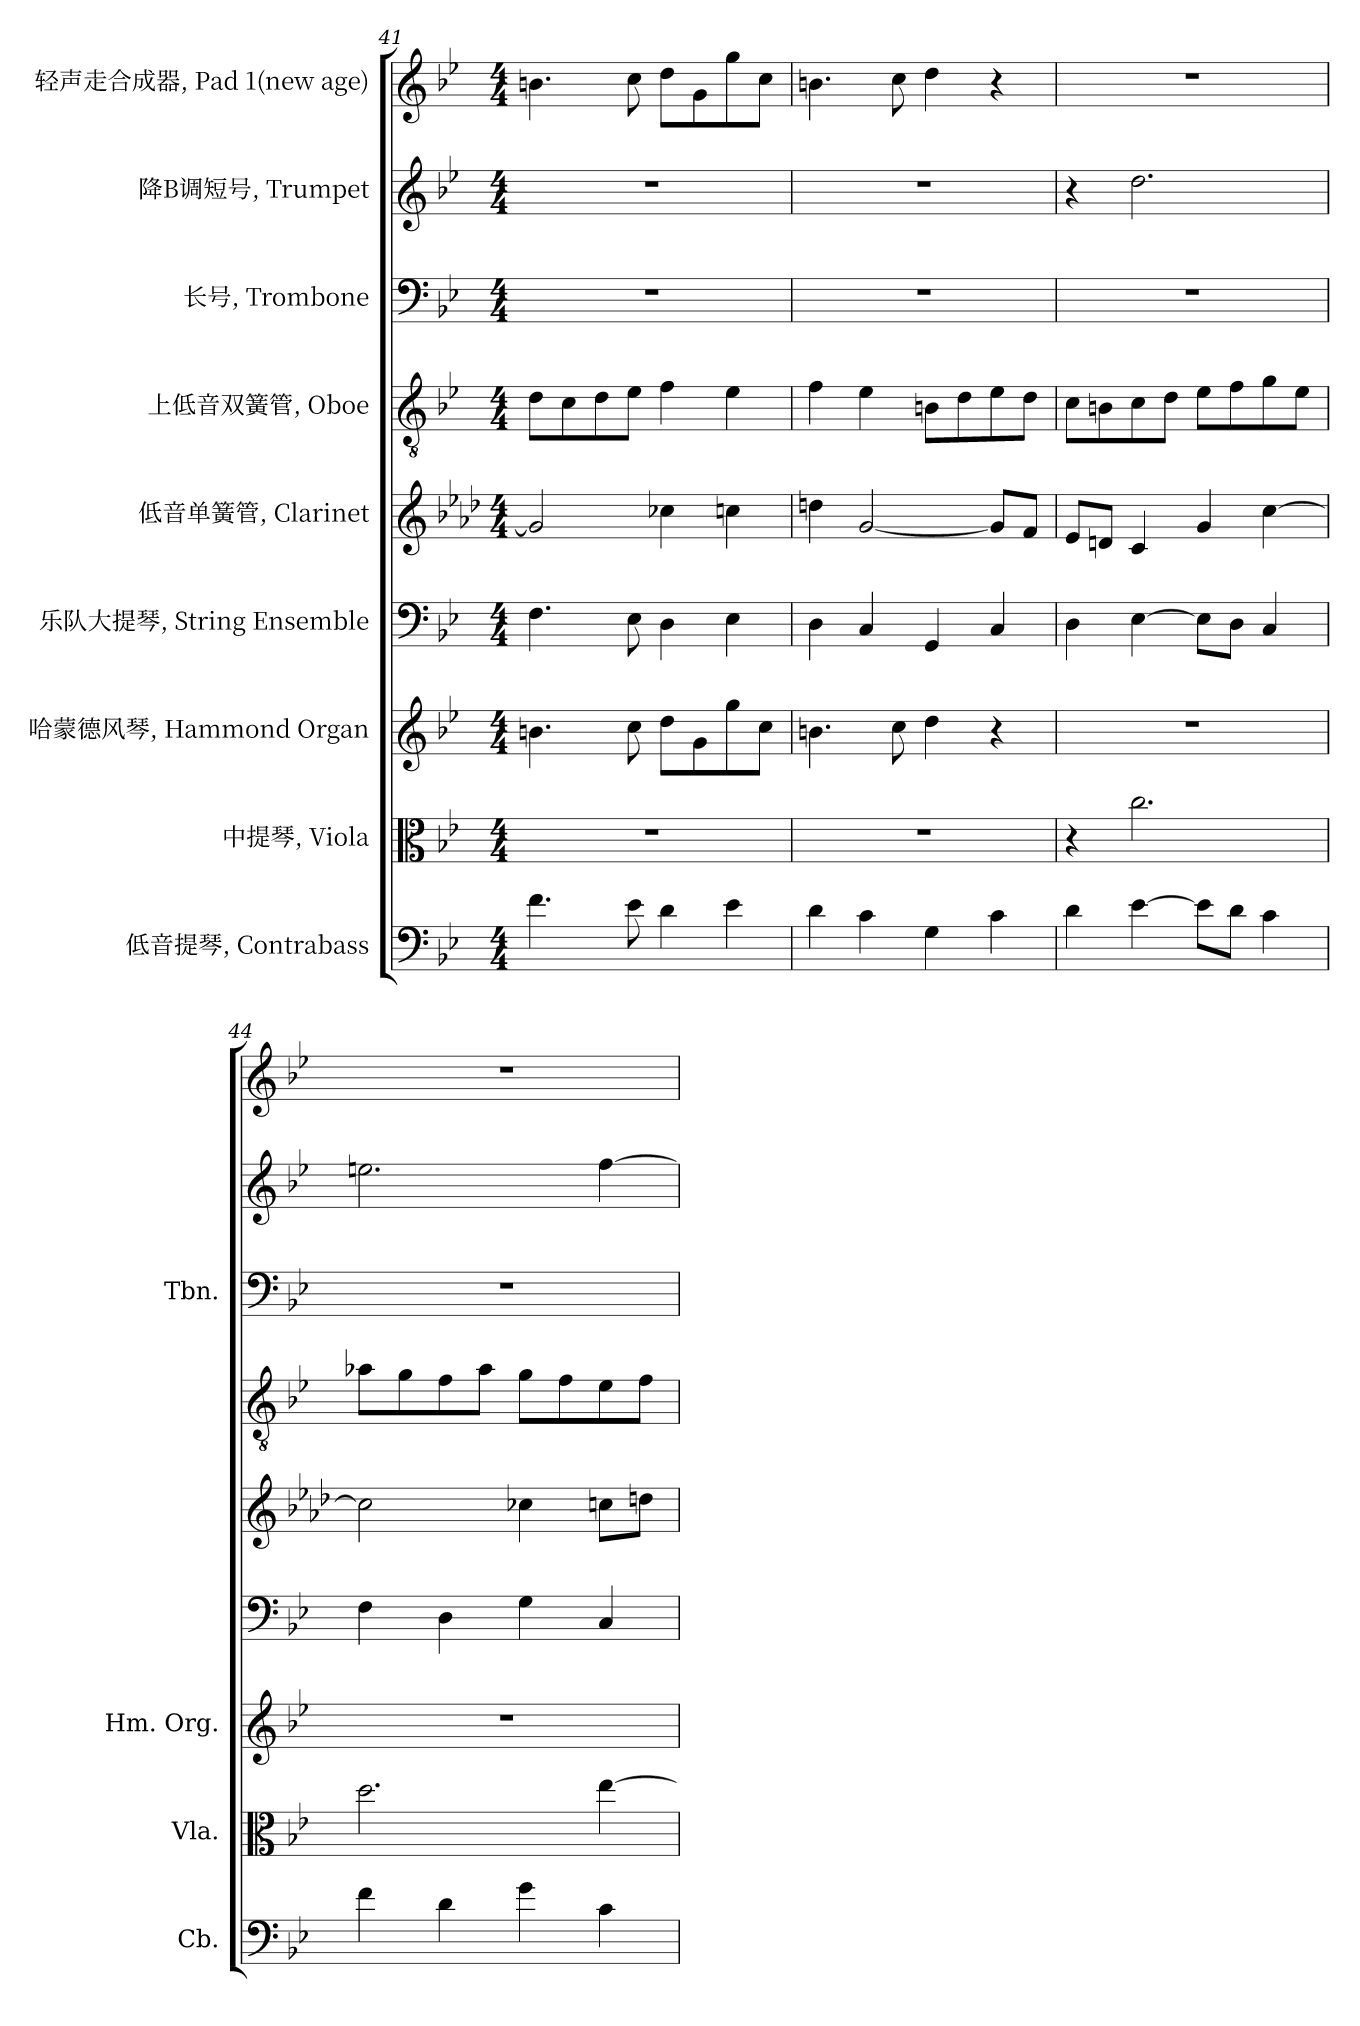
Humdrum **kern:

**kern	**kern	**kern	**kern	**kern	**kern	**kern	**kern	**kern
*part9	*part8	*part7	*part6	*part5	*part4	*part3	*part2	*part1
*staff9	*staff8	*staff7	*staff6	*staff5	*staff4	*staff3	*staff2	*staff1
*I"低音提琴, Contrabass	*I"中提琴, Viola	*I"哈蒙德风琴, Hammond Organ	*I"乐队大提琴, String Ensemble	*I"低音单簧管, Clarinet	*I"上低音双簧管, Oboe	*I"长号, Trombone	*I"降B调短号, Trumpet	*I"轻声走合成器, Pad 1(new age)
*I'Cb.	*I'Vla.	*I'Hm. Org.	*	*	*	*I'Tbn.	*	*
*clefF4	*clefC3	*clefG2	*clefF4	*clefG2	*clefGv2	*clefF4	*clefG2	*clefG2
*ITrd7c12	*	*	*	*ITrd8c14	*	*	*ITrd1c2	*
*k[b-e-]	*k[b-e-]	*k[b-e-]	*k[b-e-]	*k[b-e-a-d-]	*k[b-e-]	*k[b-e-]	*k[b-e-a-d-]	*k[b-e-]
*M4/4	*M4/4	*M4/4	*M4/4	*M4/4	*M4/4	*M4/4	*M4/4	*M4/4
=41	=41	=41	=41	=41	=41	=41	=41	=41
4.F\	1r	4.bn\	4.F\	2G/]	8d\L	1r	1r	4.bn\
.	.	.	.	.	8c\	.	.	.
.	.	.	.	.	8d\	.	.	.
8E-\	.	8cc\	8E-\	.	8e-\J	.	.	8cc\
4D\	.	8dd\L	4D\	4c-X\	4f\	.	.	8dd\L
.	.	8g\	.	.	.	.	.	8g\
4E-\	.	8gg\	4E-\	4cn\	4e-\	.	.	8gg\
.	.	8cc\J	.	.	.	.	.	8cc\J
=42	=42	=42	=42	=42	=42	=42	=42	=42
4D\	1r	4.bn\	4D\	4dn\	4f\	1r	1r	4.bn\
4C\	.	.	4C/	[2G/	4e-\	.	.	.
.	.	8cc\	.	.	.	.	.	8cc\
4GG\	.	4dd\	4GG/	.	8Bn\L	.	.	4dd\
.	.	.	.	.	8d\	.	.	.
4C\	.	4r	4C/	8G/L]	8e-\	.	.	4r
.	.	.	.	8F/J	8d\J	.	.	.
=43	=43	=43	=43	=43	=43	=43	=43	=43
4D\	4r	1r	4D\	8E-/L	8c\L	1r	4r	1r
.	.	.	.	8Dn/J	8Bn\	.	.	.
[4E-\	2.cc\	.	[4E-\	4C/	8c\	.	2.cc\	.
.	.	.	.	.	8d\J	.	.	.
8E-\L]	.	.	8E-\L]	4G/	8e-\L	.	.	.
8D\J	.	.	8D\J	.	8f\	.	.	.
4C\	.	.	4C/	[4c\	8g\	.	.	.
.	.	.	.	.	8e-\J	.	.	.
!!LO:PB:g=z
=44	=44	=44	=44	=44	=44	=44	=44	=44
4F\	2.dd\	1r	4F\	2c\]	8a-X\L	1r	2.ddn\	1r
.	.	.	.	.	8g\	.	.	.
4D\	.	.	4D\	.	8f\	.	.	.
.	.	.	.	.	8a-\J	.	.	.
4G\	.	.	4G\	4c-X\	8g\L	.	.	.
.	.	.	.	.	8f\	.	.	.
4C\	[4ee-\	.	4C/	8cn\L	8e-\	.	[4ee-\	.
.	.	.	.	8dn\J	8f\J	.	.	.
=	=	=	=	=	=	=	=	=
*-	*-	*-	*-	*-	*-	*-	*-	*-
